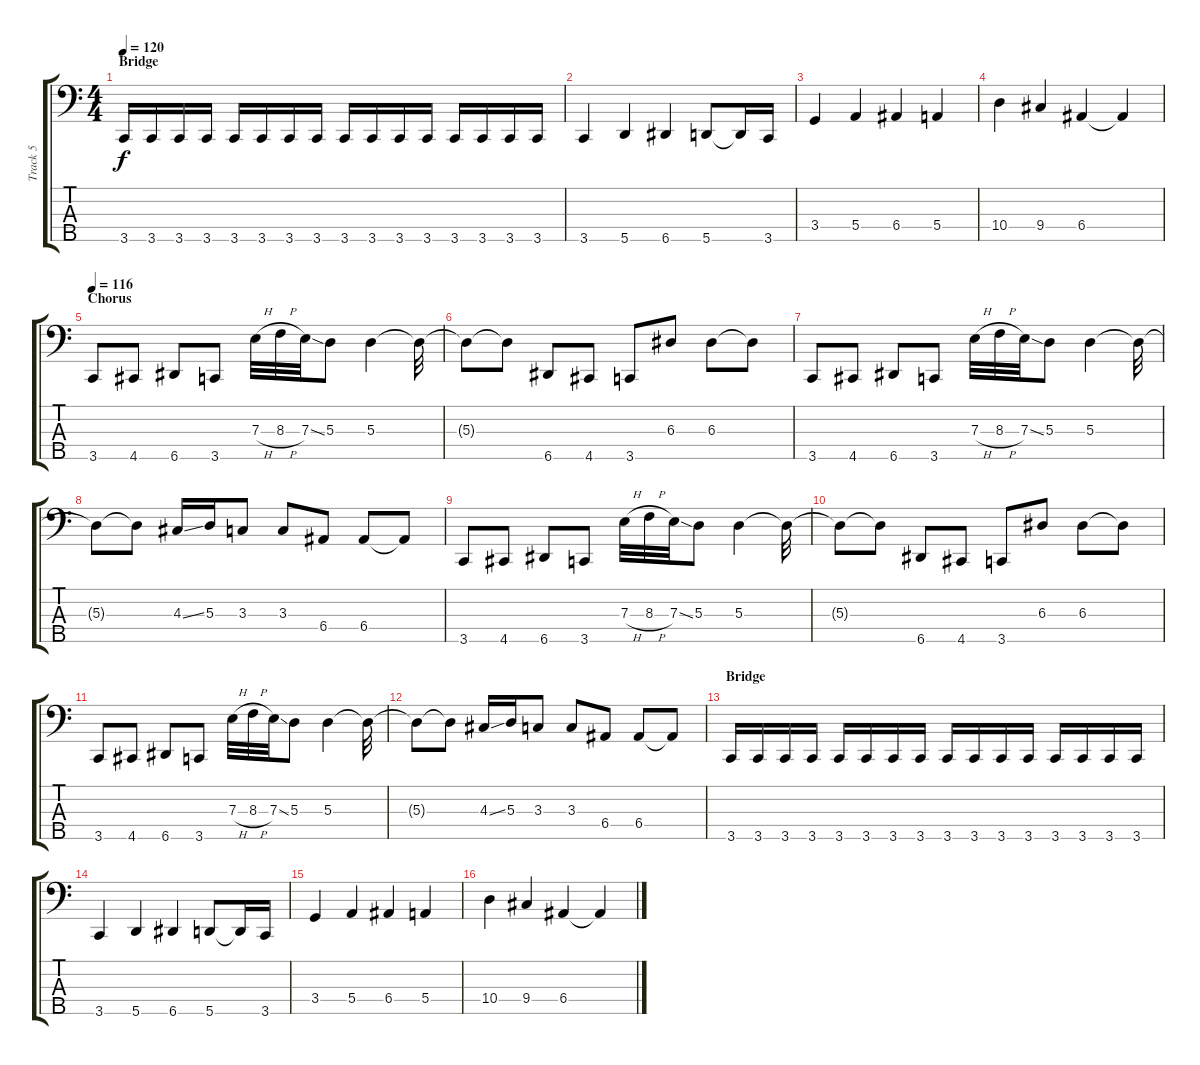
\track ("Track 5" "Track 5") {instrument electricbasspick}
\staff {score tabs}
\tuning (G2 D2 A1 E1 A0) {hide}
\ts (4 4)
\section ("" "Bridge")
\tempo 120
\clef f4
\ks c
3.5.16{dy f} 3.5.16 3.5.16 3.5.16 3.5.16 3.5.16 3.5.16 3.5.16 3.5.16 3.5.16 3.5.16 3.5.16 3.5.16 3.5.16 3.5.16 3.5.16 |
3.5.4 5.5.4 6.5.4 5.5.8 5.5{t}.16 3.5.16 |
3.4.4 5.4.4 6.4.4 5.4.4 |
10.4.4 9.4.4 6.4.4 6.4{t}.4 |
\section ("" "Chorus")
\tempo 116
3.5.8 4.5.8 6.5.8 3.5.8 7.3{h}.32 8.3{h}.32 7.3{ss}.32 5.3.8 5.3.4 5.3{t}.32 |
5.3{t}.8 5.3{t}.8 6.5.8 4.5.8 3.5.8 6.3.8 6.3.8 6.3{t}.8 |
3.5.8 4.5.8 6.5.8 3.5.8 7.3{h}.32 8.3{h}.32 7.3{ss}.32 5.3.8 5.3.4 5.3{t}.32 |
5.3{t}.8 5.3{t}.8 4.3{ss}.16 5.3.16 3.3.8 3.3.8 6.4.8 6.4.8 6.4{t}.8 |
3.5.8 4.5.8 6.5.8 3.5.8 7.3{h}.32 8.3{h}.32 7.3{ss}.32 5.3.8 5.3.4 5.3{t}.32 |
5.3{t}.8 5.3{t}.8 6.5.8 4.5.8 3.5.8 6.3.8 6.3.8 6.3{t}.8 |
3.5.8 4.5.8 6.5.8 3.5.8 7.3{h}.32 8.3{h}.32 7.3{ss}.32 5.3.8 5.3.4 5.3{t}.32 |
5.3{t}.8 5.3{t}.8 4.3{ss}.16 5.3.16 3.3.8 3.3.8 6.4.8 6.4.8 6.4{t}.8 |
\section ("" "Bridge")
3.5.16 3.5.16 3.5.16 3.5.16 3.5.16 3.5.16 3.5.16 3.5.16 3.5.16 3.5.16 3.5.16 3.5.16 3.5.16 3.5.16 3.5.16 3.5.16 |
3.5.4 5.5.4 6.5.4 5.5.8 5.5{t}.16 3.5.16 |
3.4.4 5.4.4 6.4.4 5.4.4 |
10.4.4 9.4.4 6.4.4 6.4{t}.4
